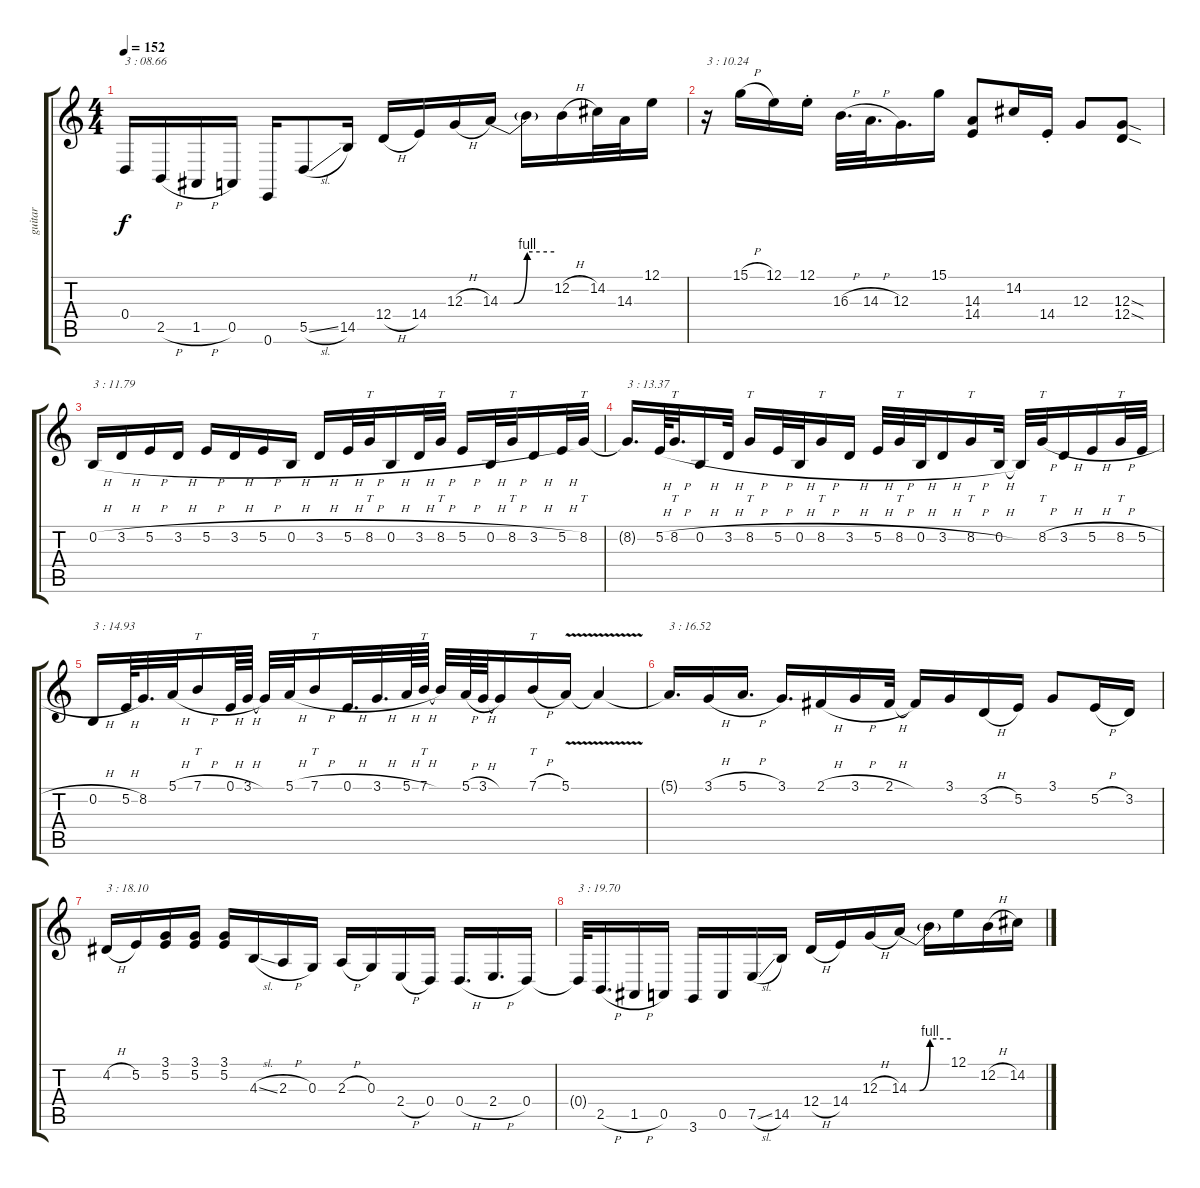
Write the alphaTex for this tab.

\track ("guitar" "guitar") {instrument lead1square}
\staff {score tabs}
\tuning (E4 B3 G3 D3 A2 E2) {hide}
\ts (4 4)
\tempo 152
\clef g2
\ks c
0.4.16{txt "3 : 08.66" dy f} 2.5{h}.16 1.5{h}.16 0.5.16 0.6.16 5.5{sl}.8 14.5.16 12.4{h}.16 14.4.16 12.3{h}.16 14.3{be (custom 0 0 15 0 30 4 60 4)}.16 14.3{t}.16 12.2{h}.16 14.2.32 14.3.32 12.1.16 |
r.16{txt "3 : 10.24"} 15.1{h}.16 12.1.16 12.1{st}.16 16.3{h}.32{d} 14.3{h}.32{d} 12.3.16{d} 15.1.16 (14.3 14.4).8 14.2.16 14.4{st}.16 12.3.8 (12.3{sod} 12.4{sod}).8 |
0.2{h}.16{txt "3 : 11.79"} 3.2{h}.16 5.2{h}.16 3.2{h}.16 5.2{h}.16 3.2{h}.16 5.2{h}.16 0.2{h}.16 3.2{h}.16 5.2{h}.32 8.2{h}.32{tt} 0.2{h}.16 3.2{h}.32 8.2{h}.32{tt} 5.2{h}.16 0.2{h}.32 8.2{h}.32{tt} 3.2{h}.16 5.2{h}.32 8.2.32{tt} |
8.2{t}.16{d txt "3 : 13.37"} 5.2{h}.64 8.2{h}.32{tt d} 0.2{h}.16 3.2{h}.32 8.2{h}.16{tt} 5.2{h}.32 0.2{h}.32 8.2{h}.16{tt} 3.2{h}.16 5.2{h}.32 8.2{h}.32{tt} 0.2{h}.32 3.2{h}.16 8.2{h}.16{tt} 0.2{h}.32 0.2{t}.32 8.2{h}.32{tt} 3.2{h}.16 5.2{h}.16 8.2{h}.32{tt} 5.2{h}.32 |
0.2{h}.16{txt "3 : 14.93"} 5.2{h}.64 8.2.32{d} 5.1{h}.32 7.1{h}.16{tt} 0.1{h}.64 3.1{h}.64 3.1{t}.32 5.1{h}.32 7.1{h}.16{tt} 0.1{h}.32{d} 3.1{h}.32{d} 5.1{h}.64 7.1{h}.64{tt} 7.1{t}.32 5.1{h}.64 3.1{h}.64 3.1{t}.16 7.1{h}.16{tt} 5.1{v}.16 5.1{t}.4 |
5.1{t}.16{d txt "3 : 16.52"} 3.1{h}.16 5.1{h}.16{d} 3.1.16{d} 2.1{h}.16 3.1{h}.16 2.1{h}.32 2.1{t}.16 3.1.16 3.2{h}.16 5.2.16 3.1.8 5.2{h}.16 3.2.16 |
4.2{h}.16{txt "3 : 18.10"} 5.2.16 (3.1 5.2).16 (3.1 5.2).16 (3.1 5.2).16 4.3{sl}.16 2.3{h}.16 0.3.16 2.3{h}.16 0.3.16 2.4{h}.16 0.4.16 0.4{h}.16{d} 2.4{h}.16{d} 0.4.16 |
0.4{t}.32{txt "3 : 19.70"} 2.5{h}.16{d} 1.5{h}.16 0.5.16 3.6.16 0.5.16 7.5{sl}.16 14.5.16 12.4{h}.16 14.4.16 12.3{h}.16 14.3{be (custom 0 0 15 0 30 4 60 4)}.16 14.3{t}.16 12.1.16 12.2{h}.16 14.2.16
